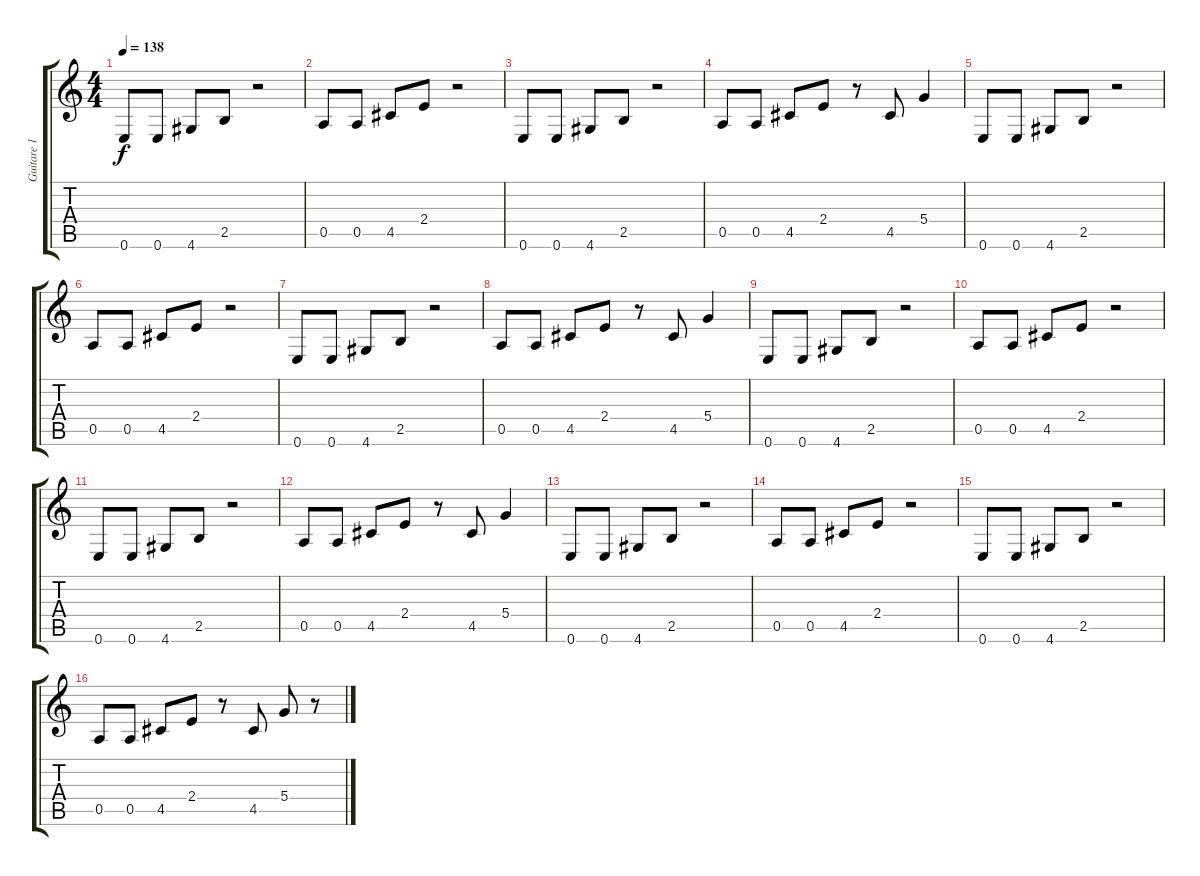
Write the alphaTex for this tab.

\track ("Guitare 1" "Guitare 1") {instrument distortionguitar}
\staff {score tabs}
\tuning (E4 B3 G3 D3 A2 E2) {hide}
\ts (4 4)
\tempo 138
\clef g2
\ks c
0.6.8{dy f} 0.6.8 4.6.8 2.5.8 r.2 |
0.5.8 0.5.8 4.5.8 2.4.8 r.2 |
0.6.8 0.6.8 4.6.8 2.5.8 r.2 |
0.5.8 0.5.8 4.5.8 2.4.8 r.8 4.5.8 5.4.4 |
0.6.8 0.6.8 4.6.8 2.5.8 r.2 |
0.5.8 0.5.8 4.5.8 2.4.8 r.2 |
0.6.8 0.6.8 4.6.8 2.5.8 r.2 |
0.5.8 0.5.8 4.5.8 2.4.8 r.8 4.5.8 5.4.4 |
0.6.8 0.6.8 4.6.8 2.5.8 r.2 |
0.5.8 0.5.8 4.5.8 2.4.8 r.2 |
0.6.8 0.6.8 4.6.8 2.5.8 r.2 |
0.5.8 0.5.8 4.5.8 2.4.8 r.8 4.5.8 5.4.4 |
0.6.8 0.6.8 4.6.8 2.5.8 r.2 |
0.5.8 0.5.8 4.5.8 2.4.8 r.2 |
0.6.8 0.6.8 4.6.8 2.5.8 r.2 |
0.5.8 0.5.8 4.5.8 2.4.8 r.8 4.5.8 5.4.8 r.8
